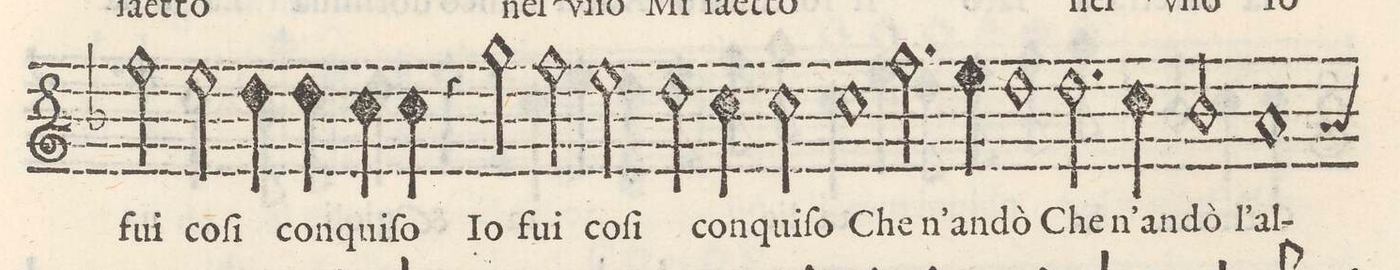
**kern	**text
*I"CANTO	*
*clefG2	*
*k[b-]	*
*met(C)	*
*M2/1	*
2ff\	fui
=17-	=17-
2eeny\	co-
4dd\	-ſi
4dd\	con-
4cc\	-qui-
4cc\	-ſo
4r	.
2gg\	Io
=18-	=18-
2ff\	fui
2ee\	co-
2dd\	-ſi
4cc\	con-
=19-	=19-
2cc\	-qui-
1cc	-ſo
2.ff\	Che
=20-	=20-
4ee\	n'an-
1dd	-dò
2.dd\	Che-
=21-	=21-
4cc\	-n'an-
2b-/	-dò
1a	l'al-
*custos:a	*
=22-	=22-
*-	*-
